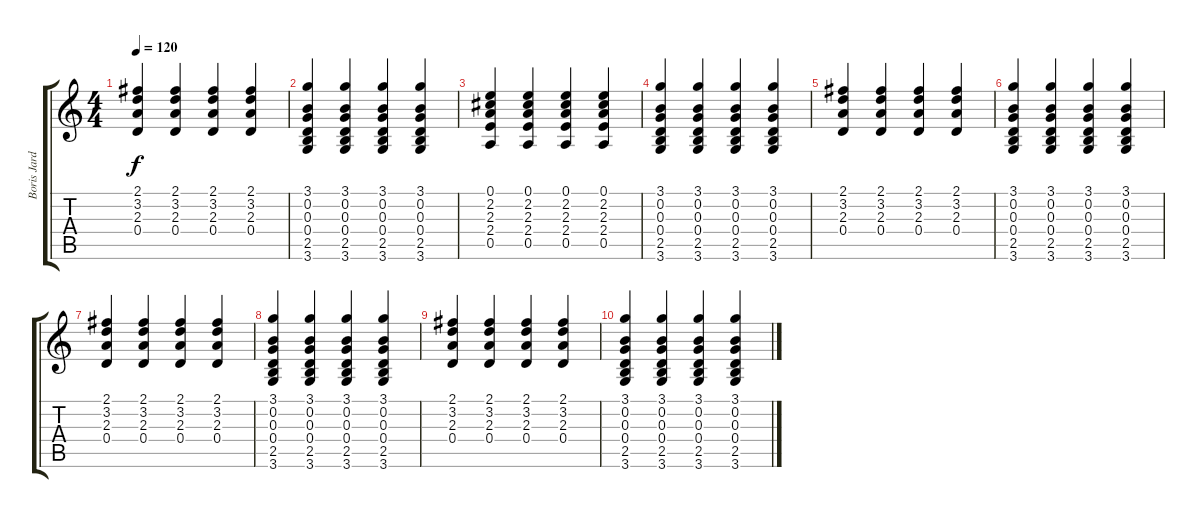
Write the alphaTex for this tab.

\track ("Boris Jardel" "Boris Jard") {instrument electricguitarjazz}
\staff {score tabs}
\tuning (E4 B3 G3 D3 A2 E2) {hide}
\ts (4 4)
\tempo 120
\clef g2
\ks c
(2.1 3.2 2.3 0.4).4{dy f} (2.1 3.2 2.3 0.4).4 (2.1 3.2 2.3 0.4).4 (2.1 3.2 2.3 0.4).4 |
(3.1 0.2 0.3 0.4 2.5 3.6).4 (3.1 0.2 0.3 0.4 2.5 3.6).4 (3.1 0.2 0.3 0.4 2.5 3.6).4 (3.1 0.2 0.3 0.4 2.5 3.6).4 |
(0.1 2.2 2.3 2.4 0.5).4 (0.1 2.2 2.3 2.4 0.5).4 (0.1 2.2 2.3 2.4 0.5).4 (0.1 2.2 2.3 2.4 0.5).4 |
(3.1 0.2 0.3 0.4 2.5 3.6).4 (3.1 0.2 0.3 0.4 2.5 3.6).4 (3.1 0.2 0.3 0.4 2.5 3.6).4 (3.1 0.2 0.3 0.4 2.5 3.6).4 |
(2.1 3.2 2.3 0.4).4 (2.1 3.2 2.3 0.4).4 (2.1 3.2 2.3 0.4).4 (2.1 3.2 2.3 0.4).4 |
(3.1 0.2 0.3 0.4 2.5 3.6).4 (3.1 0.2 0.3 0.4 2.5 3.6).4 (3.1 0.2 0.3 0.4 2.5 3.6).4 (3.1 0.2 0.3 0.4 2.5 3.6).4 |
(2.1 3.2 2.3 0.4).4 (2.1 3.2 2.3 0.4).4 (2.1 3.2 2.3 0.4).4 (2.1 3.2 2.3 0.4).4 |
(3.1 0.2 0.3 0.4 2.5 3.6).4 (3.1 0.2 0.3 0.4 2.5 3.6).4 (3.1 0.2 0.3 0.4 2.5 3.6).4 (3.1 0.2 0.3 0.4 2.5 3.6).4 |
(2.1 3.2 2.3 0.4).4 (2.1 3.2 2.3 0.4).4 (2.1 3.2 2.3 0.4).4 (2.1 3.2 2.3 0.4).4 |
(3.1 0.2 0.3 0.4 2.5 3.6).4 (3.1 0.2 0.3 0.4 2.5 3.6).4 (3.1 0.2 0.3 0.4 2.5 3.6).4 (3.1 0.2 0.3 0.4 2.5 3.6).4
